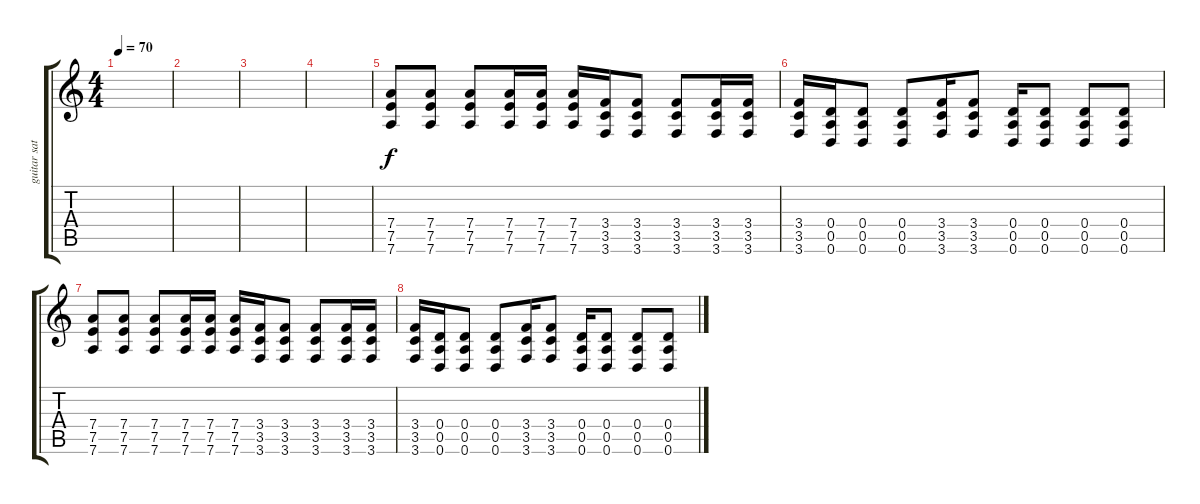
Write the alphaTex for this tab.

\track ("guitar sat2" "guitar sat") {instrument electricguitarmuted}
\staff {score tabs}
\tuning (E4 B3 G3 D3 A2 D2) {hide}
\ts (4 4)
\tempo 70
\clef g2
\ks c
|
|
|
|
(7.4 7.5 7.6).8 (7.4 7.5 7.6).8 (7.4 7.5 7.6).8 (7.4 7.5 7.6).16 (7.4 7.5 7.6).16 (7.4 7.5 7.6).16 (3.4 3.5 3.6).16 (3.4 3.5 3.6).8 (3.4 3.5 3.6).8 (3.4 3.5 3.6).16 (3.4 3.5 3.6).16 |
(3.4 3.5 3.6).16 (0.4 0.5 0.6).16 (0.4 0.5 0.6).8 (0.4 0.5 0.6).8 (3.4 3.5 3.6).16 (3.4 3.5 3.6).8 (0.4 0.5 0.6).16 (0.4 0.5 0.6).8 (0.4 0.5 0.6).8 (0.4 0.5 0.6).8 |
(7.4 7.5 7.6).8 (7.4 7.5 7.6).8 (7.4 7.5 7.6).8 (7.4 7.5 7.6).16 (7.4 7.5 7.6).16 (7.4 7.5 7.6).16 (3.4 3.5 3.6).16 (3.4 3.5 3.6).8 (3.4 3.5 3.6).8 (3.4 3.5 3.6).16 (3.4 3.5 3.6).16 |
(3.4 3.5 3.6).16 (0.4 0.5 0.6).16 (0.4 0.5 0.6).8 (0.4 0.5 0.6).8 (3.4 3.5 3.6).16 (3.4 3.5 3.6).8 (0.4 0.5 0.6).16 (0.4 0.5 0.6).8 (0.4 0.5 0.6).8 (0.4 0.5 0.6).8
